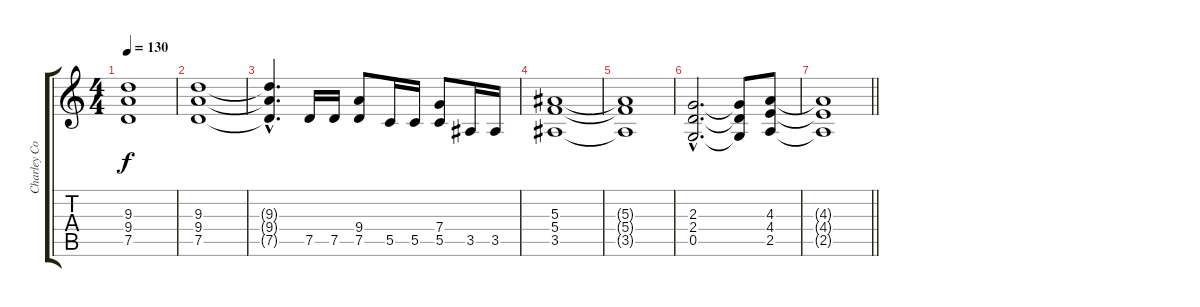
\track ("Charley Corbiaux (Guitar 1)" "Charley Co") {instrument distortionguitar}
\staff {score tabs}
\tuning (D4 A3 F3 C3 G2 D2) {hide}
\ts (4 4)
\tempo 130
\clef g2
\ks c
(9.3{t} 9.4{t} 7.5{t}).1{dy f} |
(9.3 9.4 7.5).1{volume 6} |
(9.3{hac t} 9.4{hac t} 7.5{hac t}).4{d} 7.5.16 7.5.16 (9.4 7.5).8 5.5.16 5.5.16 (7.4 5.5).8 3.5.16 3.5.16 |
(5.3 5.4 3.5).1{volume 5} |
(5.3{t} 5.4{t} 3.5{t}).1{volume 4} |
(2.3{hac} 2.4{hac} 0.5{hac}).2{d volume 3} (2.3{t} 2.4{t} 0.5{t}).8 (4.3 4.4 2.5).8 |
\barLineRight lightlight
(4.3{t} 4.4{t} 2.5{t}).1
